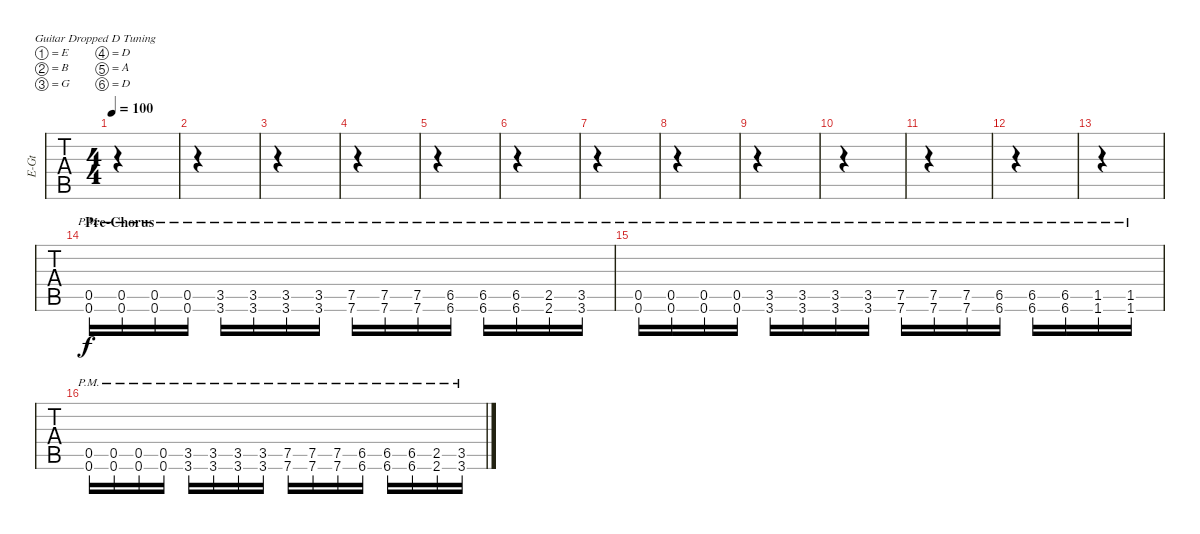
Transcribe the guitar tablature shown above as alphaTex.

\defaultSystemsLayout 4
\bracketExtendMode groupsimilarinstruments
\multiBarRest
\otherSystemsTrackNameOrientation horizontal
\track ("David" "E-Gt") {instrument distortionguitar}
\staff {tabs}
\tuning (E4 B3 G3 D3 A2 D2)
\ts (4 4)
\tempo 100
\clef g2
\ks c
|
|
|
|
|
|
|
|
|
|
|
|
|
\section ("" "Pre-Chorus")
(0.5{pm} 0.6{pm}).16 (0.5{pm} 0.6{pm}).16 (0.5{pm} 0.6{pm}).16 (0.5{pm} 0.6{pm}).16 (3.5{pm} 3.6{pm}).16 (3.5{pm} 3.6{pm}).16 (3.5{pm} 3.6{pm}).16 (3.5{pm} 3.6{pm}).16 (7.5{pm} 7.6{pm}).16 (7.5{pm} 7.6{pm}).16 (7.5{pm} 7.6{pm}).16 (6.5{pm acc #} 6.6{pm acc #}).16 (6.5{pm acc #} 6.6{pm acc #}).16 (6.5{pm acc #} 6.6{pm acc #}).16 (2.5{pm} 2.6{pm}).16 (3.5{pm} 3.6{pm}).16 |
(0.5{pm} 0.6{pm}).16 (0.5{pm} 0.6{pm}).16 (0.5{pm} 0.6{pm}).16 (0.5{pm} 0.6{pm}).16 (3.5{pm} 3.6{pm}).16 (3.5{pm} 3.6{pm}).16 (3.5{pm} 3.6{pm}).16 (3.5{pm} 3.6{pm}).16 (7.5{pm} 7.6{pm}).16 (7.5{pm} 7.6{pm}).16 (7.5{pm} 7.6{pm}).16 (6.5{pm acc #} 6.6{pm acc #}).16 (6.5{pm acc #} 6.6{pm acc #}).16 (6.5{pm acc #} 6.6{pm acc #}).16 (1.5{pm acc #} 1.6{pm acc #}).16 (1.5{pm acc #} 1.6{pm acc #}).16 |
(0.5{pm} 0.6{pm}).16 (0.5{pm} 0.6{pm}).16 (0.5{pm} 0.6{pm}).16 (0.5{pm} 0.6{pm}).16 (3.5{pm} 3.6{pm}).16 (3.5{pm} 3.6{pm}).16 (3.5{pm} 3.6{pm}).16 (3.5{pm} 3.6{pm}).16 (7.5{pm} 7.6{pm}).16 (7.5{pm} 7.6{pm}).16 (7.5{pm} 7.6{pm}).16 (6.5{pm acc #} 6.6{pm acc #}).16 (6.5{pm acc #} 6.6{pm acc #}).16 (6.5{pm acc #} 6.6{pm acc #}).16 (2.5{pm} 2.6{pm}).16 (3.5{pm} 3.6{pm}).16
